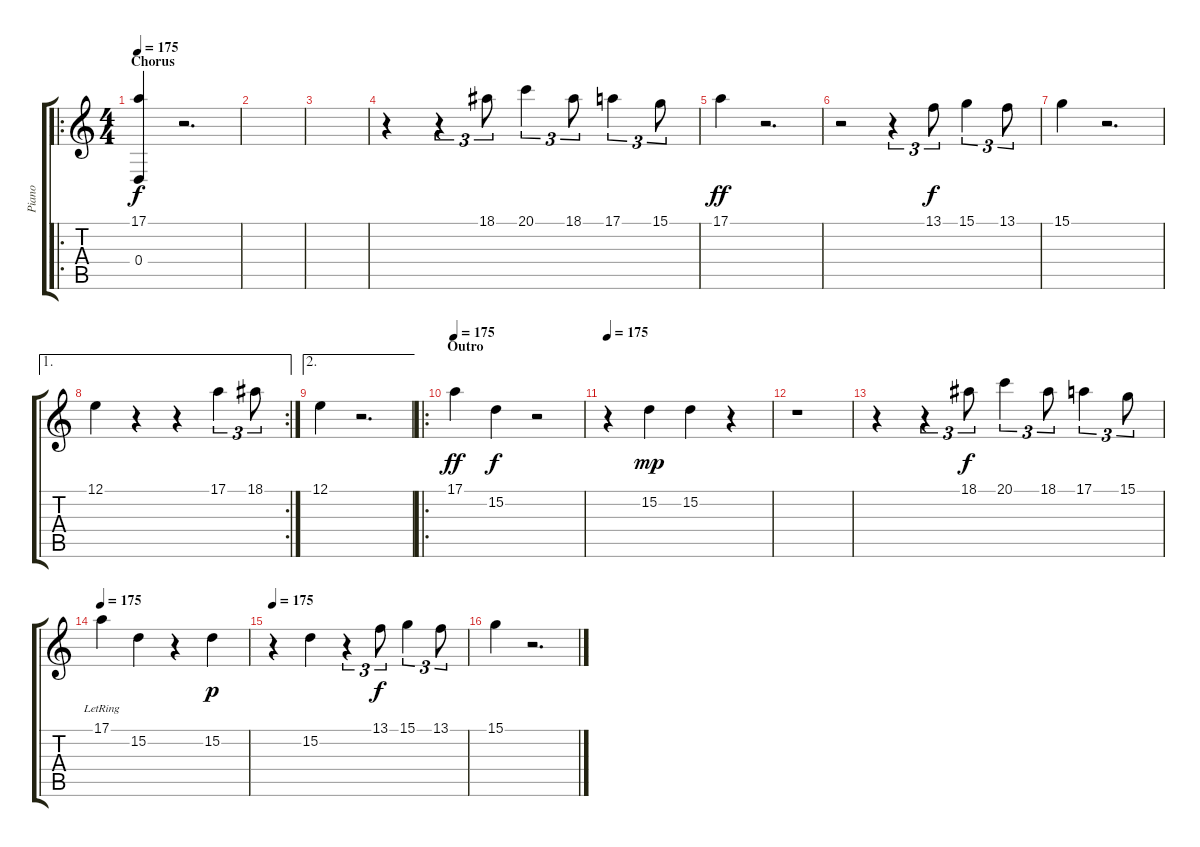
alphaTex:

\track ("Piano" "Piano") {instrument brightacousticpiano}
\staff {score tabs}
\tuning (E4 B3 G3 D3 A2 E2) {hide}
\ro
\ts (4 4)
\section ("" "Chorus")
\tempo 175
\clef g2
\ks c
(17.1 0.4).4{dy f} r.2{d} |
|
|
r.4 r.4{tu (3 2)} 18.1.8{tu (3 2) volume 9} 20.1.4{tu (3 2)} 18.1.8{tu (3 2)} 17.1.4{tu (3 2)} 15.1.8{tu (3 2)} |
17.1.4{dy ff} r.2{d} |
r.2 r.4{tu (3 2)} 13.1.8{tu (3 2) dy f} 15.1.4{tu (3 2)} 13.1.8{tu (3 2)} |
15.1.4 r.2{d} |
\ae 1
\rc 2
12.1.4 r.4 r.4 17.1.4{tu (3 2)} 18.1.8{tu (3 2)} |
\ae 2
12.1.4 r.2{d} |
\ro
\section ("" "Outro")
\tempo 175
17.1.4{dy ff} 15.2.4{dy f} r.2 |
\tempo 175
r.4 15.2.4{dy mp} 15.2.4 r.4 |
r.1 |
r.4 r.4{tu (3 2)} 18.1.8{tu (3 2) dy f volume 9} 20.1.4{tu (3 2)} 18.1.8{tu (3 2)} 17.1.4{tu (3 2)} 15.1.8{tu (3 2)} |
\tempo 175
17.1{lr}.4{volume 13} 15.2.4 r.4 15.2.4{dy p} |
\tempo 175
r.4 15.2.4 r.4{tu (3 2)} 13.1.8{tu (3 2) dy f} 15.1.4{tu (3 2)} 13.1.8{tu (3 2)} |
15.1.4 r.2{d}
